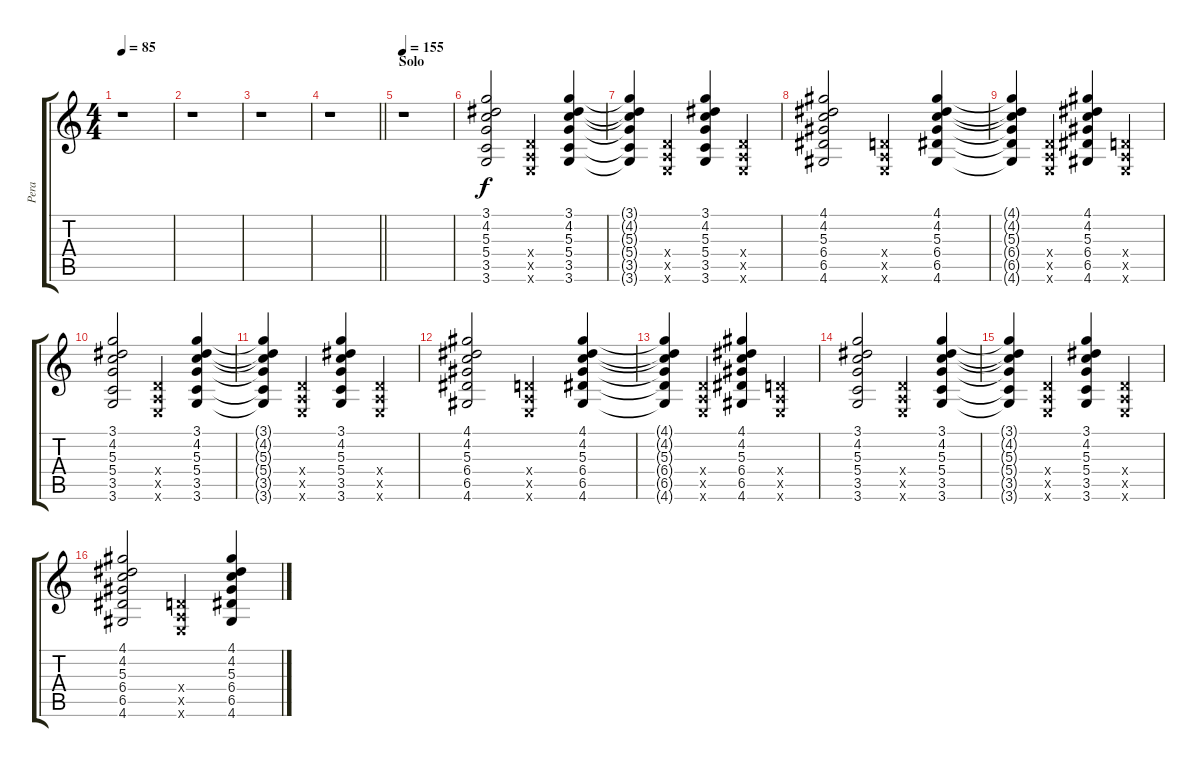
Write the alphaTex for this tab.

\track ("Pera" "Pera") {instrument overdrivenguitar}
\staff {score tabs}
\tuning (E4 B3 G3 D3 A2 E2) {hide}
\ts (4 4)
\tempo 85
\clef g2
\ks c
r.1{dy f} |
r.1 |
r.1 |
\barLineRight lightlight
r.1 |
\section ("" "Solo")
\tempo 155
r.1 |
(3.1 4.2 5.3 5.4 3.5 3.6).2{volume 4 instrument electricguitarclean} (0.4{x} 0.5{x} 0.6{x}).4 (3.1 4.2 5.3 5.4 3.5 3.6).4 |
(3.1{t} 4.2{t} 5.3{t} 5.4{t} 3.5{t} 3.6{t}).4 (0.4{x} 0.5{x} 0.6{x}).4 (3.1 4.2 5.3 5.4 3.5 3.6).4 (0.4{x} 0.5{x} 0.6{x}).4 |
(4.1 4.2 5.3 6.4 6.5 4.6).2 (0.4{x} 0.5{x} 0.6{x}).4 (4.1 4.2 5.3 6.4 6.5 4.6).4 |
(4.1{t} 4.2{t} 5.3{t} 6.4{t} 6.5{t} 4.6{t}).4 (0.4{x} 0.5{x} 0.6{x}).4 (4.1 4.2 5.3 6.4 6.5 4.6).4 (0.4{x} 0.5{x} 0.6{x}).4 |
(3.1 4.2 5.3 5.4 3.5 3.6).2{instrument electricguitarclean} (0.4{x} 0.5{x} 0.6{x}).4 (3.1 4.2 5.3 5.4 3.5 3.6).4 |
(3.1{t} 4.2{t} 5.3{t} 5.4{t} 3.5{t} 3.6{t}).4 (0.4{x} 0.5{x} 0.6{x}).4 (3.1 4.2 5.3 5.4 3.5 3.6).4 (0.4{x} 0.5{x} 0.6{x}).4 |
(4.1 4.2 5.3 6.4 6.5 4.6).2 (0.4{x} 0.5{x} 0.6{x}).4 (4.1 4.2 5.3 6.4 6.5 4.6).4 |
(4.1{t} 4.2{t} 5.3{t} 6.4{t} 6.5{t} 4.6{t}).4 (0.4{x} 0.5{x} 0.6{x}).4 (4.1 4.2 5.3 6.4 6.5 4.6).4 (0.4{x} 0.5{x} 0.6{x}).4 |
(3.1 4.2 5.3 5.4 3.5 3.6).2{instrument electricguitarclean} (0.4{x} 0.5{x} 0.6{x}).4 (3.1 4.2 5.3 5.4 3.5 3.6).4 |
(3.1{t} 4.2{t} 5.3{t} 5.4{t} 3.5{t} 3.6{t}).4 (0.4{x} 0.5{x} 0.6{x}).4 (3.1 4.2 5.3 5.4 3.5 3.6).4 (0.4{x} 0.5{x} 0.6{x}).4 |
(4.1 4.2 5.3 6.4 6.5 4.6).2 (0.4{x} 0.5{x} 0.6{x}).4 (4.1 4.2 5.3 6.4 6.5 4.6).4
